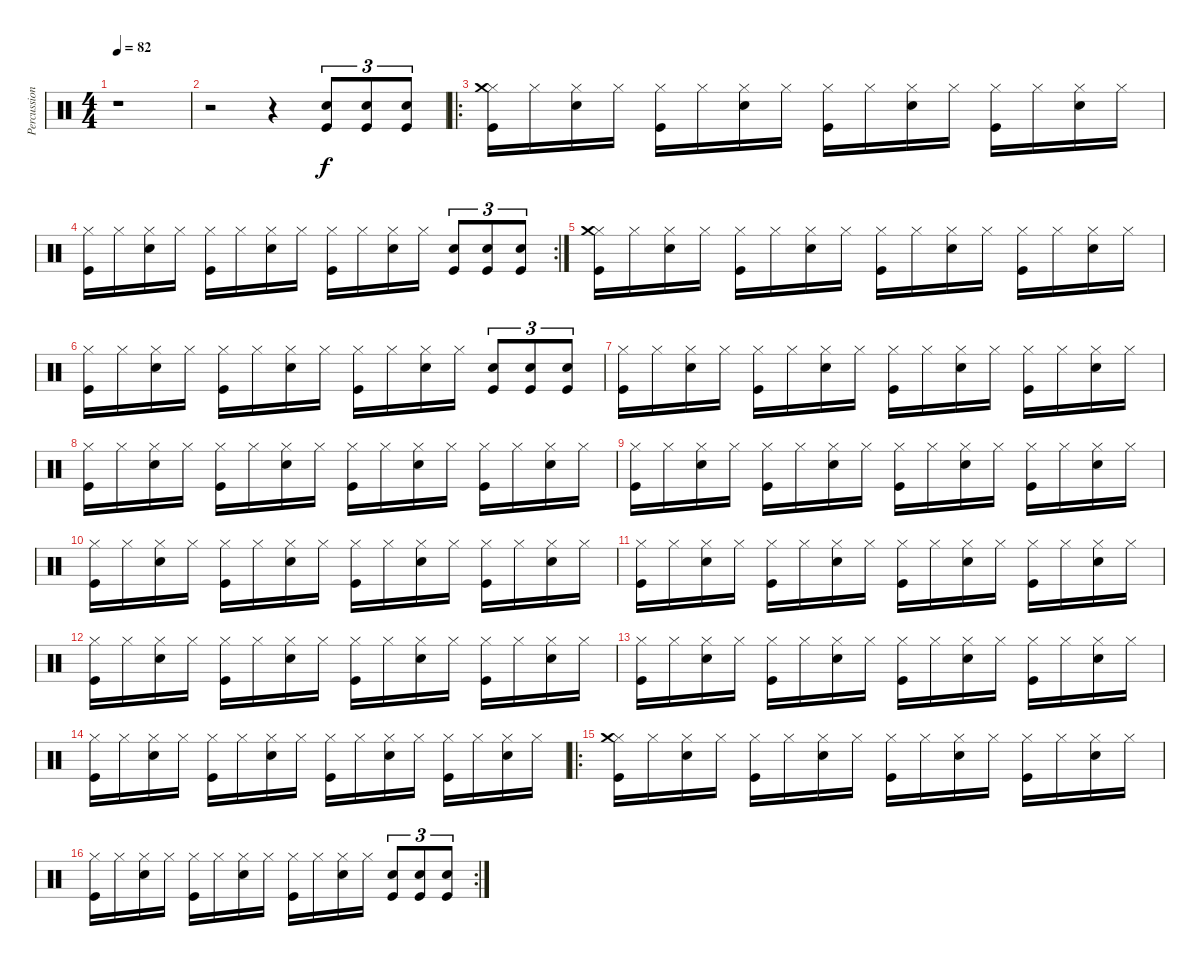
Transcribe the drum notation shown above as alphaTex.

\track ("Percussions" "Percussion") {instrument percussion}
\staff {score}
\articulation defaults
\ts (4 4)
\tempo 82
\clef neutral
\ks c
r.1{dy f} |
r.2 r.4 ("Snare (hit) 2" "Kick (hit)").8{tu (3 2)} ("Snare (hit) 2" "Kick (hit)").8{tu (3 2)} ("Snare (hit) 2" "Kick (hit)").8{tu (3 2)} |
\ro
("Hi-Hat (closed)" "Crash medium (hit)" "Kick (hit)").16 "Hi-Hat (closed)".16 ("Hi-Hat (closed)" "Snare (hit) 2").16 "Hi-Hat (closed)".16 ("Hi-Hat (closed)" "Kick (hit)").16 "Hi-Hat (closed)".16 ("Hi-Hat (closed)" "Snare (hit) 2").16 "Hi-Hat (closed)".16 ("Hi-Hat (closed)" "Kick (hit)").16 "Hi-Hat (closed)".16 ("Hi-Hat (closed)" "Snare (hit) 2").16 "Hi-Hat (closed)".16 ("Hi-Hat (closed)" "Kick (hit)").16 "Hi-Hat (closed)".16 ("Hi-Hat (closed)" "Snare (hit) 2").16 "Hi-Hat (closed)".16 |
\rc 2
("Hi-Hat (closed)" "Kick (hit)").16 "Hi-Hat (closed)".16 ("Hi-Hat (closed)" "Snare (hit) 2").16 "Hi-Hat (closed)".16 ("Hi-Hat (closed)" "Kick (hit)").16 "Hi-Hat (closed)".16 ("Hi-Hat (closed)" "Snare (hit) 2").16 "Hi-Hat (closed)".16 ("Hi-Hat (closed)" "Kick (hit)").16 "Hi-Hat (closed)".16 ("Hi-Hat (closed)" "Snare (hit) 2").16 "Hi-Hat (closed)".16 ("Snare (hit) 2" "Kick (hit)").8{tu (3 2)} ("Snare (hit) 2" "Kick (hit)").8{tu (3 2)} ("Snare (hit) 2" "Kick (hit)").8{tu (3 2)} |
("Hi-Hat (closed)" "Crash medium (hit)" "Kick (hit)").16 "Hi-Hat (closed)".16 ("Hi-Hat (closed)" "Snare (hit) 2").16 "Hi-Hat (closed)".16 ("Hi-Hat (closed)" "Kick (hit)").16 "Hi-Hat (closed)".16 ("Hi-Hat (closed)" "Snare (hit) 2").16 "Hi-Hat (closed)".16 ("Hi-Hat (closed)" "Kick (hit)").16 "Hi-Hat (closed)".16 ("Hi-Hat (closed)" "Snare (hit) 2").16 "Hi-Hat (closed)".16 ("Hi-Hat (closed)" "Kick (hit)").16 "Hi-Hat (closed)".16 ("Hi-Hat (closed)" "Snare (hit) 2").16 "Hi-Hat (closed)".16 |
("Hi-Hat (closed)" "Kick (hit)").16 "Hi-Hat (closed)".16 ("Hi-Hat (closed)" "Snare (hit) 2").16 "Hi-Hat (closed)".16 ("Hi-Hat (closed)" "Kick (hit)").16 "Hi-Hat (closed)".16 ("Hi-Hat (closed)" "Snare (hit) 2").16 "Hi-Hat (closed)".16 ("Hi-Hat (closed)" "Kick (hit)").16 "Hi-Hat (closed)".16 ("Hi-Hat (closed)" "Snare (hit) 2").16 "Hi-Hat (closed)".16 ("Snare (hit) 2" "Kick (hit)").8{tu (3 2)} ("Snare (hit) 2" "Kick (hit)").8{tu (3 2)} ("Snare (hit) 2" "Kick (hit)").8{tu (3 2)} |
("Hi-Hat (closed)" "Kick (hit)").16 "Hi-Hat (closed)".16 ("Hi-Hat (closed)" "Snare (hit) 2").16 "Hi-Hat (closed)".16 ("Hi-Hat (closed)" "Kick (hit)").16 "Hi-Hat (closed)".16 ("Hi-Hat (closed)" "Snare (hit) 2").16 "Hi-Hat (closed)".16 ("Hi-Hat (closed)" "Kick (hit)").16 "Hi-Hat (closed)".16 ("Hi-Hat (closed)" "Snare (hit) 2").16 "Hi-Hat (closed)".16 ("Hi-Hat (closed)" "Kick (hit)").16 "Hi-Hat (closed)".16 ("Hi-Hat (closed)" "Snare (hit) 2").16 "Hi-Hat (closed)".16 |
("Hi-Hat (closed)" "Kick (hit)").16 "Hi-Hat (closed)".16 ("Hi-Hat (closed)" "Snare (hit) 2").16 "Hi-Hat (closed)".16 ("Hi-Hat (closed)" "Kick (hit)").16 "Hi-Hat (closed)".16 ("Hi-Hat (closed)" "Snare (hit) 2").16 "Hi-Hat (closed)".16 ("Hi-Hat (closed)" "Kick (hit)").16 "Hi-Hat (closed)".16 ("Hi-Hat (closed)" "Snare (hit) 2").16 "Hi-Hat (closed)".16 ("Hi-Hat (closed)" "Kick (hit)").16 "Hi-Hat (closed)".16 ("Hi-Hat (closed)" "Snare (hit) 2").16 "Hi-Hat (closed)".16 |
("Hi-Hat (closed)" "Kick (hit)").16 "Hi-Hat (closed)".16 ("Hi-Hat (closed)" "Snare (hit) 2").16 "Hi-Hat (closed)".16 ("Hi-Hat (closed)" "Kick (hit)").16 "Hi-Hat (closed)".16 ("Hi-Hat (closed)" "Snare (hit) 2").16 "Hi-Hat (closed)".16 ("Hi-Hat (closed)" "Kick (hit)").16 "Hi-Hat (closed)".16 ("Hi-Hat (closed)" "Snare (hit) 2").16 "Hi-Hat (closed)".16 ("Hi-Hat (closed)" "Kick (hit)").16 "Hi-Hat (closed)".16 ("Hi-Hat (closed)" "Snare (hit) 2").16 "Hi-Hat (closed)".16 |
("Hi-Hat (closed)" "Kick (hit)").16 "Hi-Hat (closed)".16 ("Hi-Hat (closed)" "Snare (hit) 2").16 "Hi-Hat (closed)".16 ("Hi-Hat (closed)" "Kick (hit)").16 "Hi-Hat (closed)".16 ("Hi-Hat (closed)" "Snare (hit) 2").16 "Hi-Hat (closed)".16 ("Hi-Hat (closed)" "Kick (hit)").16 "Hi-Hat (closed)".16 ("Hi-Hat (closed)" "Snare (hit) 2").16 "Hi-Hat (closed)".16 ("Hi-Hat (closed)" "Kick (hit)").16 "Hi-Hat (closed)".16 ("Hi-Hat (closed)" "Snare (hit) 2").16 "Hi-Hat (closed)".16 |
("Hi-Hat (closed)" "Kick (hit)").16 "Hi-Hat (closed)".16 ("Hi-Hat (closed)" "Snare (hit) 2").16 "Hi-Hat (closed)".16 ("Hi-Hat (closed)" "Kick (hit)").16 "Hi-Hat (closed)".16 ("Hi-Hat (closed)" "Snare (hit) 2").16 "Hi-Hat (closed)".16 ("Hi-Hat (closed)" "Kick (hit)").16 "Hi-Hat (closed)".16 ("Hi-Hat (closed)" "Snare (hit) 2").16 "Hi-Hat (closed)".16 ("Hi-Hat (closed)" "Kick (hit)").16 "Hi-Hat (closed)".16 ("Hi-Hat (closed)" "Snare (hit) 2").16 "Hi-Hat (closed)".16 |
("Hi-Hat (closed)" "Kick (hit)").16 "Hi-Hat (closed)".16 ("Hi-Hat (closed)" "Snare (hit) 2").16 "Hi-Hat (closed)".16 ("Hi-Hat (closed)" "Kick (hit)").16 "Hi-Hat (closed)".16 ("Hi-Hat (closed)" "Snare (hit) 2").16 "Hi-Hat (closed)".16 ("Hi-Hat (closed)" "Kick (hit)").16 "Hi-Hat (closed)".16 ("Hi-Hat (closed)" "Snare (hit) 2").16 "Hi-Hat (closed)".16 ("Hi-Hat (closed)" "Kick (hit)").16 "Hi-Hat (closed)".16 ("Hi-Hat (closed)" "Snare (hit) 2").16 "Hi-Hat (closed)".16 |
("Hi-Hat (closed)" "Kick (hit)").16 "Hi-Hat (closed)".16 ("Hi-Hat (closed)" "Snare (hit) 2").16 "Hi-Hat (closed)".16 ("Hi-Hat (closed)" "Kick (hit)").16 "Hi-Hat (closed)".16 ("Hi-Hat (closed)" "Snare (hit) 2").16 "Hi-Hat (closed)".16 ("Hi-Hat (closed)" "Kick (hit)").16 "Hi-Hat (closed)".16 ("Hi-Hat (closed)" "Snare (hit) 2").16 "Hi-Hat (closed)".16 ("Hi-Hat (closed)" "Kick (hit)").16 "Hi-Hat (closed)".16 ("Hi-Hat (closed)" "Snare (hit) 2").16 "Hi-Hat (closed)".16 |
("Hi-Hat (closed)" "Kick (hit)").16 "Hi-Hat (closed)".16 ("Hi-Hat (closed)" "Snare (hit) 2").16 "Hi-Hat (closed)".16 ("Hi-Hat (closed)" "Kick (hit)").16 "Hi-Hat (closed)".16 ("Hi-Hat (closed)" "Snare (hit) 2").16 "Hi-Hat (closed)".16 ("Hi-Hat (closed)" "Kick (hit)").16 "Hi-Hat (closed)".16 ("Hi-Hat (closed)" "Snare (hit) 2").16 "Hi-Hat (closed)".16 ("Hi-Hat (closed)" "Kick (hit)").16 "Hi-Hat (closed)".16 ("Hi-Hat (closed)" "Snare (hit) 2").16 "Hi-Hat (closed)".16 |
\ro
("Hi-Hat (closed)" "Crash medium (hit)" "Kick (hit)").16 "Hi-Hat (closed)".16 ("Hi-Hat (closed)" "Snare (hit) 2").16 "Hi-Hat (closed)".16 ("Hi-Hat (closed)" "Kick (hit)").16 "Hi-Hat (closed)".16 ("Hi-Hat (closed)" "Snare (hit) 2").16 "Hi-Hat (closed)".16 ("Hi-Hat (closed)" "Kick (hit)").16 "Hi-Hat (closed)".16 ("Hi-Hat (closed)" "Snare (hit) 2").16 "Hi-Hat (closed)".16 ("Hi-Hat (closed)" "Kick (hit)").16 "Hi-Hat (closed)".16 ("Hi-Hat (closed)" "Snare (hit) 2").16 "Hi-Hat (closed)".16 |
\rc 2
("Hi-Hat (closed)" "Kick (hit)").16 "Hi-Hat (closed)".16 ("Hi-Hat (closed)" "Snare (hit) 2").16 "Hi-Hat (closed)".16 ("Hi-Hat (closed)" "Kick (hit)").16 "Hi-Hat (closed)".16 ("Hi-Hat (closed)" "Snare (hit) 2").16 "Hi-Hat (closed)".16 ("Hi-Hat (closed)" "Kick (hit)").16 "Hi-Hat (closed)".16 ("Hi-Hat (closed)" "Snare (hit) 2").16 "Hi-Hat (closed)".16 ("Snare (hit) 2" "Kick (hit)").8{tu (3 2)} ("Snare (hit) 2" "Kick (hit)").8{tu (3 2)} ("Snare (hit) 2" "Kick (hit)").8{tu (3 2)}
